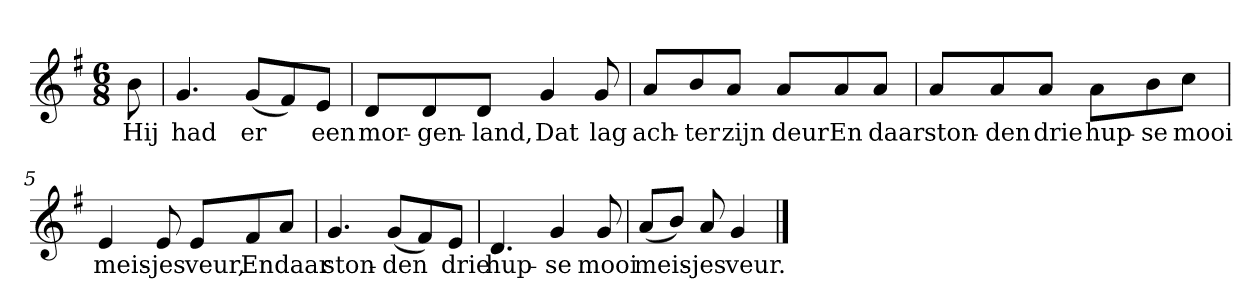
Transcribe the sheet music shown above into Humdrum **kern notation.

**kern	**text
*part1	*part1
*staff1	*staff1
*clefG2	*
*k[f#]	*
*G:	*
*M6/8	*
*MM120	*
=	=
8b	Hij
=1	=1
4.g	had
(8g/L	er
8f#/)	.
8e/J	een
=2	=2
8d/L	mor-
8d/	-gen-
8d/J	-land,
4g	Dat
8g	lag
=3	=3
8a/L	ach-
8b/	-ter
8a/J	zijn
8a/L	deur
8a/	En
8a/J	daar
=4	=4
8a/L	ston-
8a/	-den
8a/J	drie
8a\L	hup-
8b\	-se
8cc\J	mooi
=5	=5
4e	meis-
8e	-jes
8e/L	veur,
8f#/	En
8a/J	daar
=6	=6
4.g	ston-
(8g/L	-den
8f#/)	.
8e/J	drie
=7	=7
4.d	hup-
4g	-se
8g	mooi
=8	=8
(8a/L	meis-
8b/J)	.
8a	-jes
4g	veur.
==	==
*-	*-
